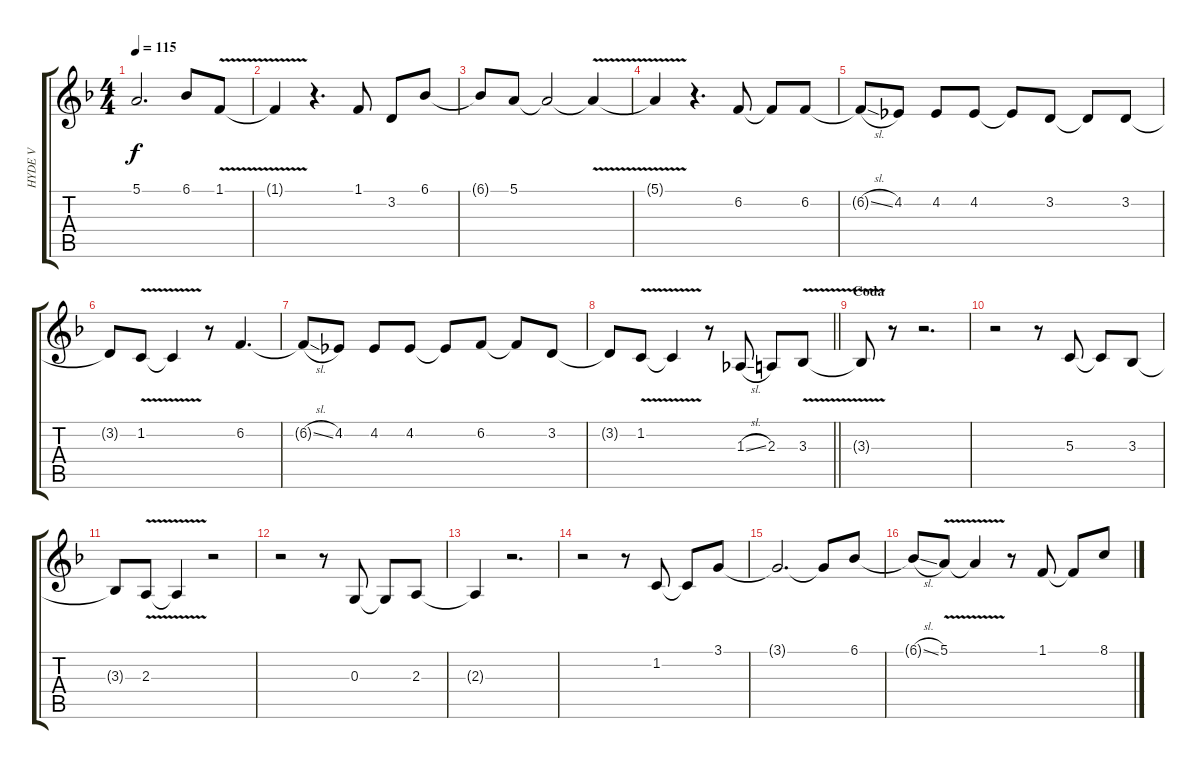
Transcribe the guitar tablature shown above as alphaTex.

\track ("HYDE V" "HYDE V") {instrument lead6voice}
\staff {score tabs}
\tuning (E4 B3 G3 D3 A2 E2) {hide}
\ts (4 4)
\tempo 115
\clef g2
\ks f
5.1{t}.2{d dy f} 6.1.8 1.1{v}.8 |
1.1{t}.4 r.4{d} 1.1.8 3.2.8 6.1.8 |
6.1{t}.8 5.1.8 5.1{t}.2 5.1{v t}.4 |
5.1{t}.4 r.4{d} 6.2.8 6.2{t}.8 6.2.8 |
6.2{sl t}.8 4.2.8 4.2.8 4.2.8 4.2{t}.8 3.2.8 3.2{t}.8 3.2.8 |
3.2{t}.8 1.2{v}.8 1.2{t}.4 r.8 6.2.4{d} |
6.2{sl t}.8 4.2.8 4.2.8 4.2.8 4.2{t}.8 6.2.8 6.2{t}.8 3.2.8 |
\barLineRight lightlight
3.2{t}.8 1.2{v}.8 1.2{t}.4 r.8 1.3{sl}.8 2.3.8 3.3{v}.8 |
\section ("" "Coda")
3.3{t}.8 r.8 r.2{d} |
r.2 r.8 5.3.8 5.3{t}.8 3.3.8 |
3.3{t}.8 2.3{v}.8 2.3{t}.4 r.2 |
r.2 r.8 0.3.8 0.3{t}.8 2.3.8 |
2.3{t}.4 r.2{d} |
r.2 r.8 1.2.8 1.2{t}.8 3.1.8 |
3.1{t}.2{d} 3.1{t}.8 6.1.8 |
6.1{sl t}.8 5.1{v}.8 5.1{t}.4 r.8 1.1.8 1.1{t}.8 8.1.8
